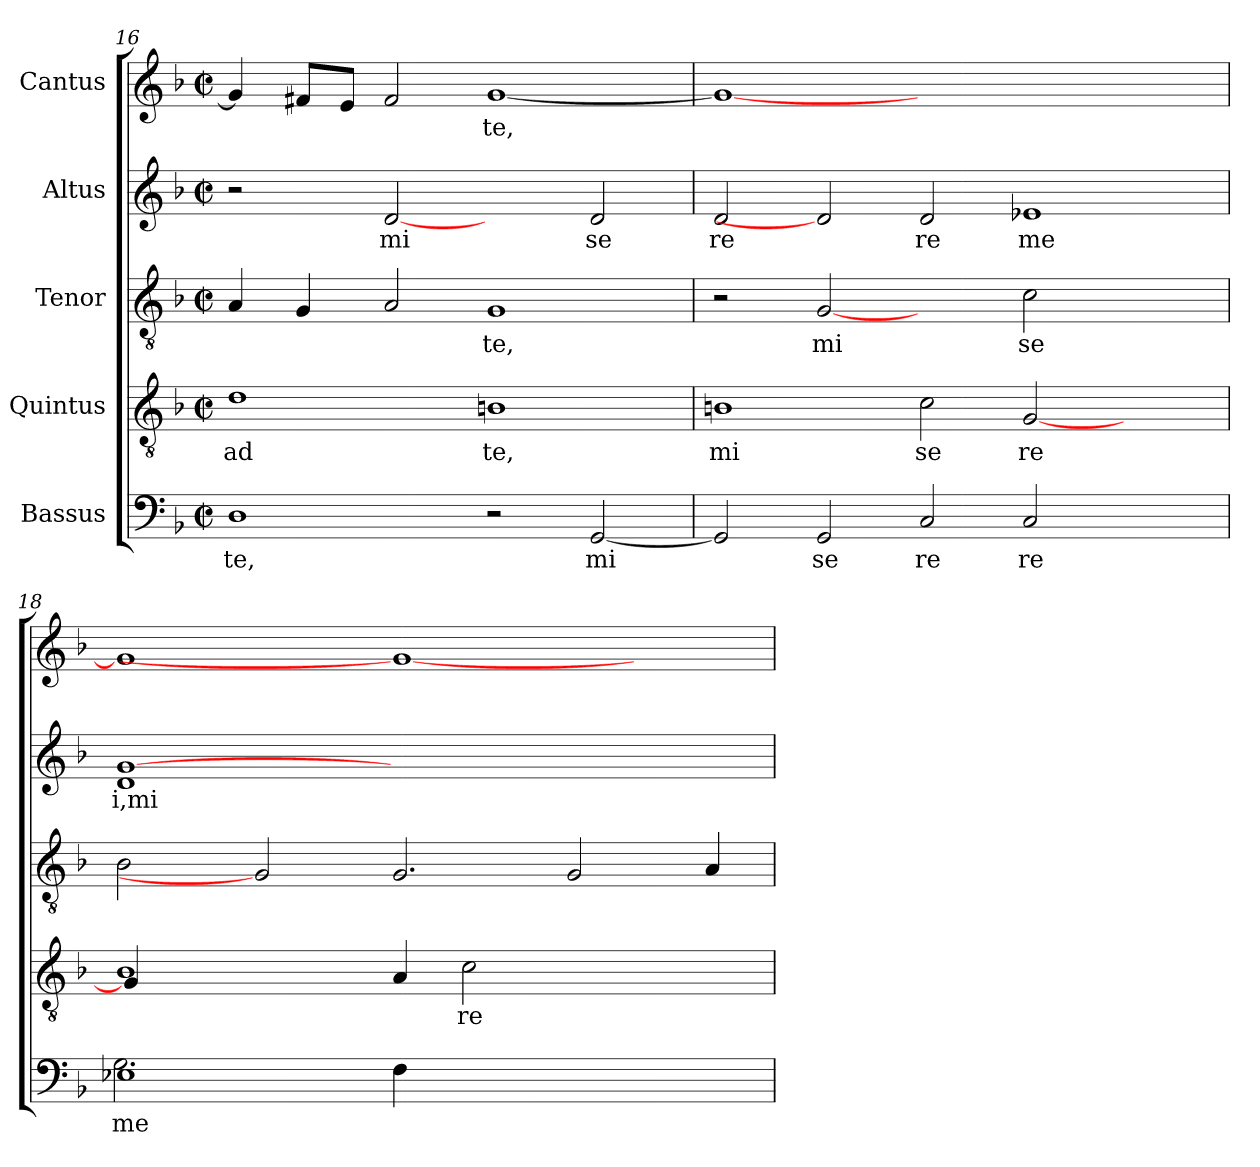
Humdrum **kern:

**kern	**text	**kern	**text	**kern	**text	**kern	**text	**kern	**text
*part5	*part5	*part4	*part4	*part3	*part3	*part2	*part2	*part1	*part1
*staff5	*staff5	*staff4	*staff4	*staff3	*staff3	*staff2	*staff2	*staff1	*staff1
*I"Bassus	*	*I"Quintus	*	*I"Tenor	*	*I"Altus	*	*I"Cantus	*
*clefF4	*	*clefGv2	*	*clefGv2	*	*clefG2	*	*clefG2	*
*k[b-]	*	*k[b-]	*	*k[b-]	*	*k[b-]	*	*k[b-]	*
*F:	*	*F:	*	*F:	*	*F:	*	*F:	*
*M2/2	*	*M2/2	*	*M2/2	*	*M2/2	*	*M2/2	*
*met(c|)	*	*met(c|)	*	*met(c|)	*	*met(c|)	*	*met(c|)	*
=16	=16	=16	=16	=16	=16	=16	=16	=16	=16
!	!LO:LY:b:cj	!	!LO:LY:b:cj	!	!LO:LY:b:cj	!	!	!	!LO:LY:b:cj
1D	te,	1d	ad	4A/	.	2r	.	4g/]	.
!	!	!	!	!	!LO:LY:b:cj	!	!	!	!LO:LY:b:cj
.	.	.	.	4G/	.	.	.	8f#/L	.
!	!	!	!	!	!	!	!	!	!LO:LY:b:cj
.	.	.	.	.	.	.	.	8e/J	.
!	!	!	!	!	!LO:LY:b:cj	!	!LO:LY:b:cj	!	!LO:LY:b:cj
.	.	.	.	2A/	.	[2d	mi	2f#/	.
!	!	!	!LO:LY:b:cj	!	!LO:LY:b:cj	!	!	!	!LO:LY:b:cj
2r	.	1Bn	te,	1G	te,	2ryy	.	[<1g	te,
!	!LO:LY:b:cj	!	!	!	!	!	!LO:LY:b:cj	!	!
[<2GG/	mi	.	.	.	.	2d/	se	.	.
=17	=17	=17	=17	=17	=17	=17	=17	=17	=17
!	!LO:LY:b:cj	!	!LO:LY:b:cj	!	!	!	!LO:LY:b:cj	!	!LO:LY:b:cj
2GG/]	.	1Bn	mi	2r	.	2d/	re	1g_<	.
!	!LO:LY:b:cj	!	!	!	!LO:LY:b:cj	!	!	!	!
2GG/	se	.	.	[2G	mi	2d]	.	.	.
!	!LO:LY:b:cj	!	!LO:LY:b:cj	!	!	!	!LO:LY:b:cj	!	!
2C/	re	2c\	se	2ryy	.	2d/	re	1.ryy	.
!	!LO:LY:b:cj	!	!LO:LY:b:cj	!	!LO:LY:b:cj	!	!LO:LY:b:cj	!	!
2C/	re	[<2G/	re	2c\	se	1e-X	me	.	.
2ryy	.	2ryy	.	2ryy	.	.	.	.	.
=18	=18	=18	=18	=18	=18	=18	=18	=18	=18
*^	*	*	*	*	*	*	*	*	*
!	!	!LO:LY:b:cj	!	!LO:LY:b:cj	!	!	!	!LO:LY:b:cj	!	!LO:LY:b:cj
*	*	*	*^	*	*	*	*	*	*	*
1E-X	2.G\	me	1B-	4G/]	.	2B-\	.	1d [<1g	i,mi	1g]	.
.	.	.	.	2.ryy	.	.	.	.	.	.	.
.	.	.	.	.	.	2G]	.	.	.	.	.
.	1ryy	.	.	.	.	.	.	.	.	.	.
!	!	!LO:LY:b:cj	!	!	!LO:LY:b:cj	!	!	!	!	!	!
4F\	.	.	4A/	1.ryy	.	2.G/	.	1.ryy	.	1g_	.
!	!	!	!	!	!LO:LY:b:cj	!	!	!	!	!	!
1ryy	.	.	2c\	.	re	.	.	.	.	.	.
.	4ryy	.	2.ryy	.	.	2G/	.	.	.	.	.
.	2ryy	.	.	.	.	.	.	.	.	2ryy	.
!	!	!	!	!	!	!	!LO:LY:b:cj	!	!	!	!
4ryy	.	.	.	.	.	4A/	.	.	.	.	.
*v	*v	*	*	*	*	*	*	*	*	*	*
*	*	*v	*v	*	*	*	*	*	*	*
=	=	=	=	=	=	=	=	=	=
*-	*-	*-	*-	*-	*-	*-	*-	*-	*-
